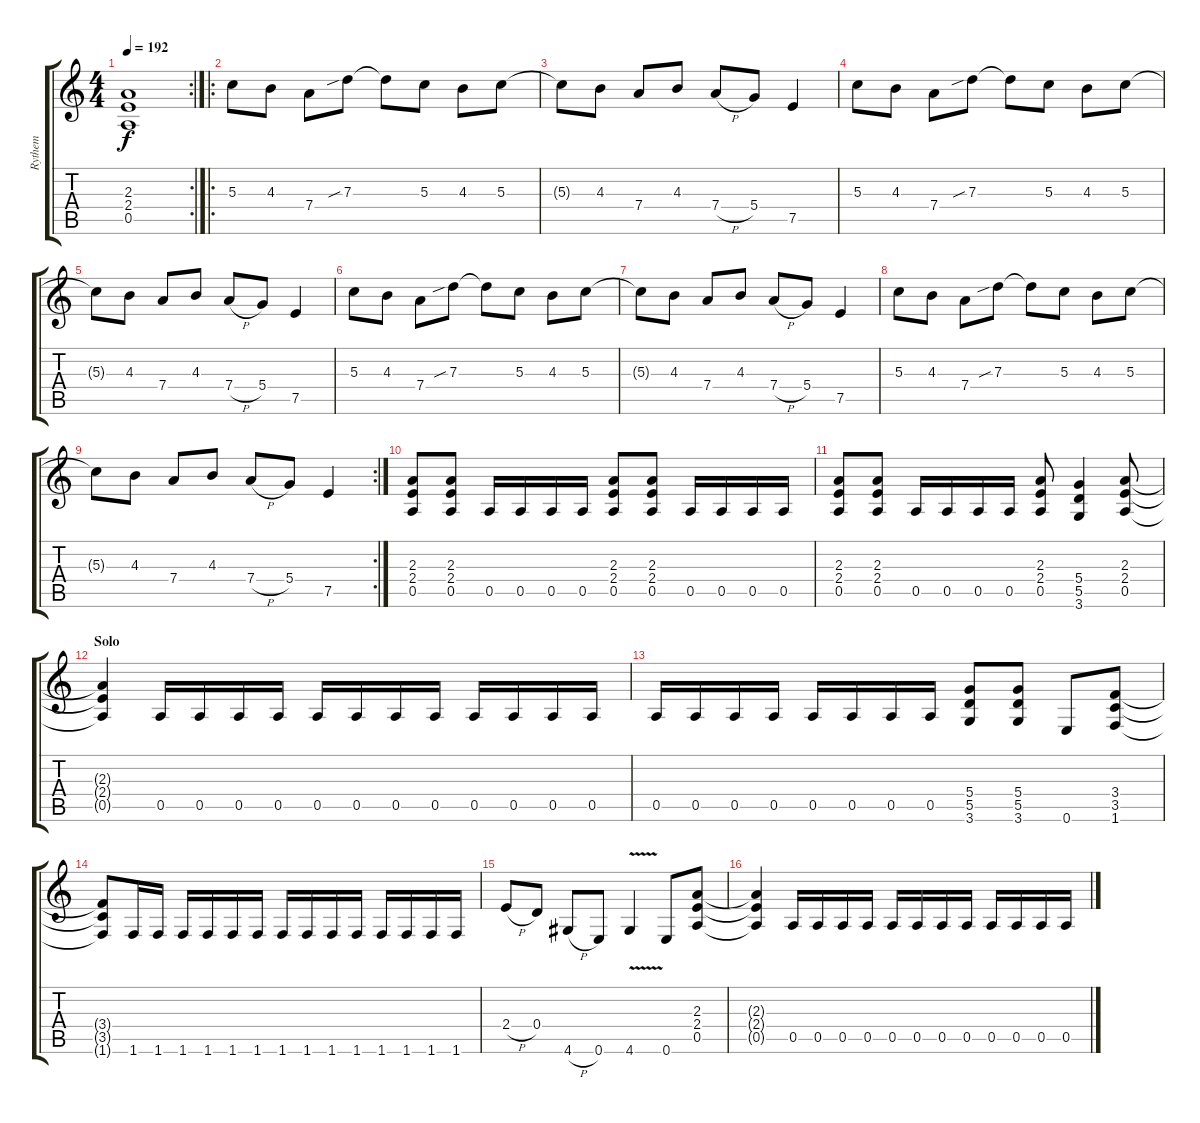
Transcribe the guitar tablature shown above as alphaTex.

\track ("Rythem" "Rythem") {instrument distortionguitar}
\staff {score tabs}
\tuning (E4 B3 G3 D3 A2 E2) {hide}
\rc 2
\ts (4 4)
\tempo 192
\clef g2
\ks c
(2.3{t} 2.4{t} 0.5{t}).1{dy f} |
\ro
5.3.8 4.3.8 7.4.8 7.3{sib}.8 7.3{t}.8 5.3.8 4.3.8 5.3.8 |
5.3{t}.8 4.3.8 7.4.8 4.3.8 7.4{h}.8 5.4.8 7.5.4 |
5.3.8 4.3.8 7.4.8 7.3{sib}.8 7.3{t}.8 5.3.8 4.3.8 5.3.8 |
5.3{t}.8 4.3.8 7.4.8 4.3.8 7.4{h}.8 5.4.8 7.5.4 |
5.3.8 4.3.8 7.4.8 7.3{sib}.8 7.3{t}.8 5.3.8 4.3.8 5.3.8 |
5.3{t}.8 4.3.8 7.4.8 4.3.8 7.4{h}.8 5.4.8 7.5.4 |
5.3.8 4.3.8 7.4.8 7.3{sib}.8 7.3{t}.8 5.3.8 4.3.8 5.3.8 |
\rc 2
5.3{t}.8 4.3.8 7.4.8 4.3.8 7.4{h}.8 5.4.8 7.5.4 |
(2.3 2.4 0.5).8 (2.3 2.4 0.5).8 0.5.16 0.5.16 0.5.16 0.5.16 (2.3 2.4 0.5).8 (2.3 2.4 0.5).8 0.5.16 0.5.16 0.5.16 0.5.16 |
(2.3 2.4 0.5).8 (2.3 2.4 0.5).8 0.5.16 0.5.16 0.5.16 0.5.16 (2.3 2.4 0.5).8 (5.4 5.5 3.6).4 (2.3 2.4 0.5).8 |
\section ("" "Solo")
(2.3{t} 2.4{t} 0.5{t}).4 0.5.16 0.5.16 0.5.16 0.5.16 0.5.16 0.5.16 0.5.16 0.5.16 0.5.16 0.5.16 0.5.16 0.5.16 |
0.5.16 0.5.16 0.5.16 0.5.16 0.5.16 0.5.16 0.5.16 0.5.16 (5.4 5.5 3.6).8 (5.4 5.5 3.6).8 0.6.8 (3.4 3.5 1.6).8 |
(3.4{t} 3.5{t} 1.6{t}).8 1.6.16 1.6.16 1.6.16 1.6.16 1.6.16 1.6.16 1.6.16 1.6.16 1.6.16 1.6.16 1.6.16 1.6.16 1.6.16 1.6.16 |
2.4{h}.8 0.4.8 4.6{h}.8 0.6.8 4.6{v}.4 0.6.8 (2.3 2.4 0.5).8 |
(2.3{t} 2.4{t} 0.5{t}).4 0.5.16 0.5.16 0.5.16 0.5.16 0.5.16 0.5.16 0.5.16 0.5.16 0.5.16 0.5.16 0.5.16 0.5.16
